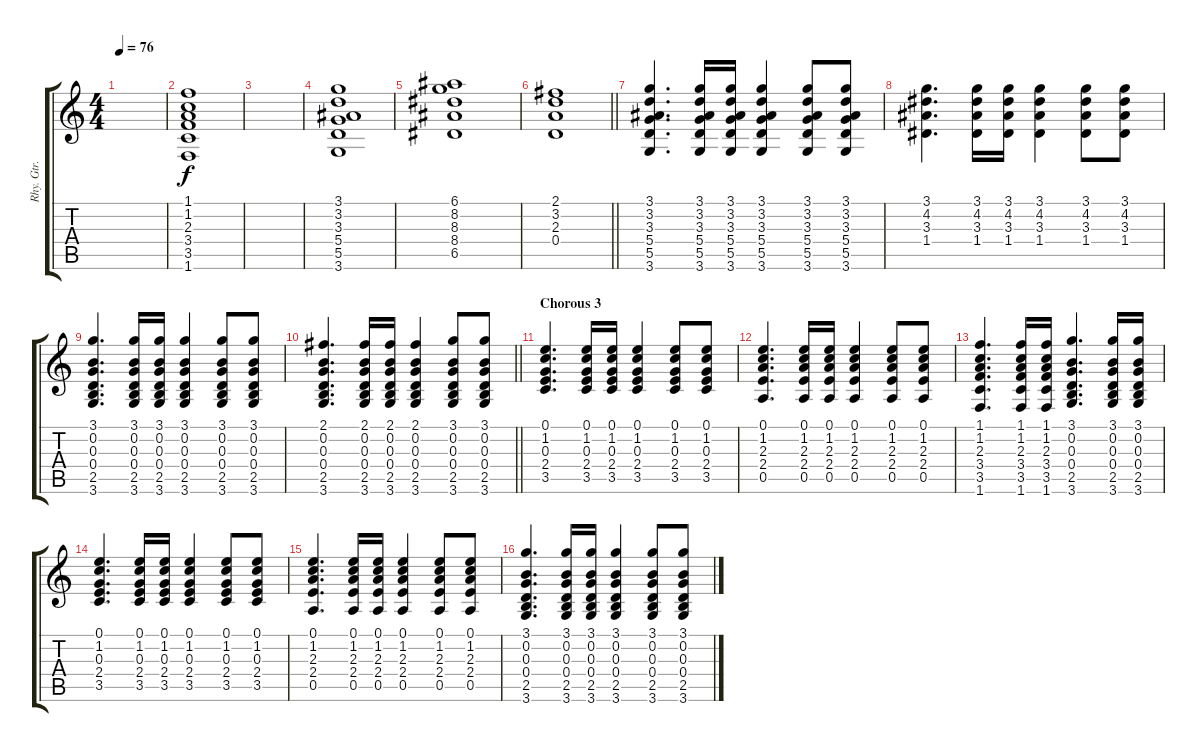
\track ("Rhy. Gtr. 1" "Rhy. Gtr. ") {instrument acousticguitarsteel}
\staff {score tabs}
\tuning (E4 B3 G3 D3 A2 E2) {hide}
\ts (4 4)
\tempo 76
\clef g2
\ks c
|
(1.1 1.2 2.3 3.4 3.5 1.6).1 |
|
(3.1 3.2 3.3 5.4 5.5 3.6).1 |
(6.1 8.2 8.3 8.4 6.5).1 |
\barLineRight lightlight
(2.1 3.2 2.3 0.4).1 |
\section ("" "")
(3.1 3.2 3.3 5.4 5.5 3.6).4{d} (3.1 3.2 3.3 5.4 5.5 3.6).16 (3.1 3.2 3.3 5.4 5.5 3.6).16 (3.1 3.2 3.3 5.4 5.5 3.6).4 (3.1 3.2 3.3 5.4 5.5 3.6).8 (3.1 3.2 3.3 5.4 5.5 3.6).8 |
(3.1 4.2 3.3 1.4).4{d} (3.1 4.2 3.3 1.4).16 (3.1 4.2 3.3 1.4).16 (3.1 4.2 3.3 1.4).4 (3.1 4.2 3.3 1.4).8 (3.1 4.2 3.3 1.4).8 |
(3.1 0.2 0.3 0.4 2.5 3.6).4{d} (3.1 0.2 0.3 0.4 2.5 3.6).16 (3.1 0.2 0.3 0.4 2.5 3.6).16 (3.1 0.2 0.3 0.4 2.5 3.6).4 (3.1 0.2 0.3 0.4 2.5 3.6).8 (3.1 0.2 0.3 0.4 2.5 3.6).8 |
\barLineRight lightlight
(2.1 0.2 0.3 0.4 2.5 3.6).4{d} (2.1 0.2 0.3 0.4 2.5 3.6).16 (2.1 0.2 0.3 0.4 2.5 3.6).16 (2.1 0.2 0.3 0.4 2.5 3.6).4 (3.1 0.2 0.3 0.4 2.5 3.6).8 (3.1 0.2 0.3 0.4 2.5 3.6).8 |
\section ("" "Chorous 3")
(0.1 1.2 0.3 2.4 3.5).4{d} (0.1 1.2 0.3 2.4 3.5).16 (0.1 1.2 0.3 2.4 3.5).16 (0.1 1.2 0.3 2.4 3.5).4 (0.1 1.2 0.3 2.4 3.5).8 (0.1 1.2 0.3 2.4 3.5).8 |
(0.1 1.2 2.3 2.4 0.5).4{d} (0.1 1.2 2.3 2.4 0.5).16 (0.1 1.2 2.3 2.4 0.5).16 (0.1 1.2 2.3 2.4 0.5).4 (0.1 1.2 2.3 2.4 0.5).8 (0.1 1.2 2.3 2.4 0.5).8 |
(1.1 1.2 2.3 3.4 3.5 1.6).4{d} (1.1 1.2 2.3 3.4 3.5 1.6).16 (1.1 1.2 2.3 3.4 3.5 1.6).16 (3.1 0.2 0.3 0.4 2.5 3.6).4{d} (3.1 0.2 0.3 0.4 2.5 3.6).16 (3.1 0.2 0.3 0.4 2.5 3.6).16 |
(0.1 1.2 0.3 2.4 3.5).4{d} (0.1 1.2 0.3 2.4 3.5).16 (0.1 1.2 0.3 2.4 3.5).16 (0.1 1.2 0.3 2.4 3.5).4 (0.1 1.2 0.3 2.4 3.5).8 (0.1 1.2 0.3 2.4 3.5).8 |
(0.1 1.2 2.3 2.4 0.5).4{d} (0.1 1.2 2.3 2.4 0.5).16 (0.1 1.2 2.3 2.4 0.5).16 (0.1 1.2 2.3 2.4 0.5).4 (0.1 1.2 2.3 2.4 0.5).8 (0.1 1.2 2.3 2.4 0.5).8 |
(3.1 0.2 0.3 0.4 2.5 3.6).4{d} (3.1 0.2 0.3 0.4 2.5 3.6).16 (3.1 0.2 0.3 0.4 2.5 3.6).16 (3.1 0.2 0.3 0.4 2.5 3.6).4 (3.1 0.2 0.3 0.4 2.5 3.6).8 (3.1 0.2 0.3 0.4 2.5 3.6).8
